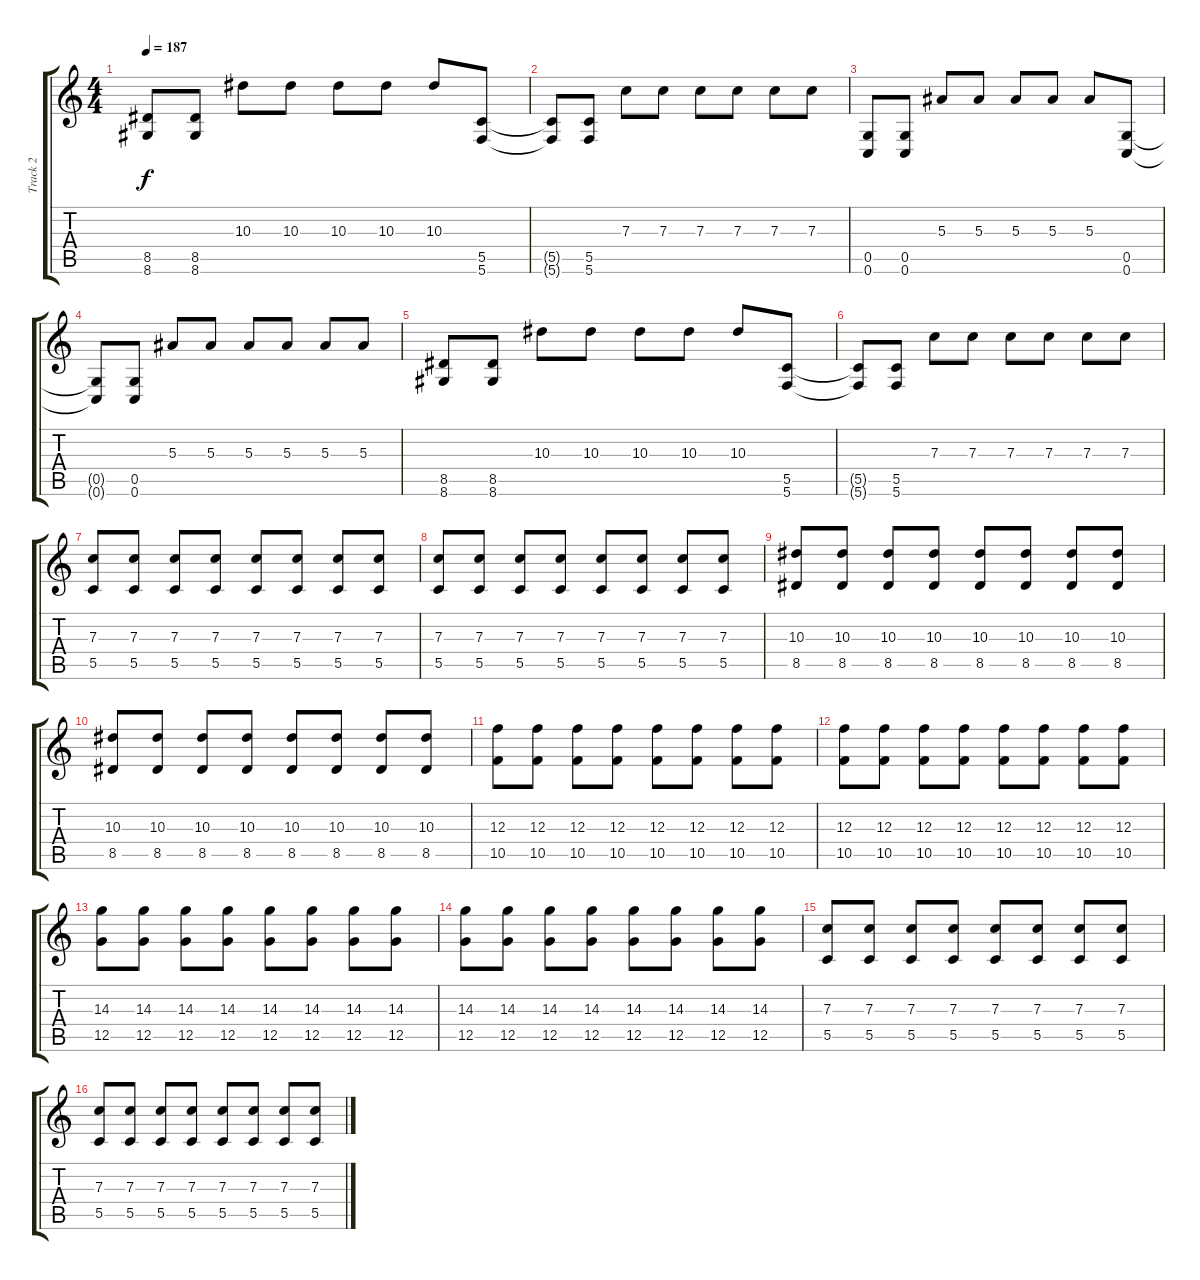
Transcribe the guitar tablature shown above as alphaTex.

\track ("Track 2" "Track 2") {instrument distortionguitar}
\staff {score tabs}
\tuning (D4 A3 F3 C3 G2 C2) {hide}
\ts (4 4)
\tempo 187
\clef g2
\ks c
(8.5 8.6).8{dy f} (8.5 8.6).8 10.3.8 10.3.8 10.3.8 10.3.8 10.3.8 (5.5 5.6).8 |
(5.5{t} 5.6{t}).8 (5.5 5.6).8 7.3.8 7.3.8 7.3.8 7.3.8 7.3.8 7.3.8 |
(0.5 0.6).8 (0.5 0.6).8 5.3.8 5.3.8 5.3.8 5.3.8 5.3.8 (0.5 0.6).8 |
(0.5{t} 0.6{t}).8 (0.5 0.6).8 5.3.8 5.3.8 5.3.8 5.3.8 5.3.8 5.3.8 |
(8.5 8.6).8 (8.5 8.6).8 10.3.8 10.3.8 10.3.8 10.3.8 10.3.8 (5.5 5.6).8 |
(5.5{t} 5.6{t}).8 (5.5 5.6).8 7.3.8 7.3.8 7.3.8 7.3.8 7.3.8 7.3.8 |
(7.3 5.5).8 (7.3 5.5).8 (7.3 5.5).8 (7.3 5.5).8 (7.3 5.5).8 (7.3 5.5).8 (7.3 5.5).8 (7.3 5.5).8 |
(7.3 5.5).8 (7.3 5.5).8 (7.3 5.5).8 (7.3 5.5).8 (7.3 5.5).8 (7.3 5.5).8 (7.3 5.5).8 (7.3 5.5).8 |
(10.3 8.5).8 (10.3 8.5).8 (10.3 8.5).8 (10.3 8.5).8 (10.3 8.5).8 (10.3 8.5).8 (10.3 8.5).8 (10.3 8.5).8 |
(10.3 8.5).8 (10.3 8.5).8 (10.3 8.5).8 (10.3 8.5).8 (10.3 8.5).8 (10.3 8.5).8 (10.3 8.5).8 (10.3 8.5).8 |
(12.3 10.5).8 (12.3 10.5).8 (12.3 10.5).8 (12.3 10.5).8 (12.3 10.5).8 (12.3 10.5).8 (12.3 10.5).8 (12.3 10.5).8 |
(12.3 10.5).8 (12.3 10.5).8 (12.3 10.5).8 (12.3 10.5).8 (12.3 10.5).8 (12.3 10.5).8 (12.3 10.5).8 (12.3 10.5).8 |
(14.3 12.5).8 (14.3 12.5).8 (14.3 12.5).8 (14.3 12.5).8 (14.3 12.5).8 (14.3 12.5).8 (14.3 12.5).8 (14.3 12.5).8 |
(14.3 12.5).8 (14.3 12.5).8 (14.3 12.5).8 (14.3 12.5).8 (14.3 12.5).8 (14.3 12.5).8 (14.3 12.5).8 (14.3 12.5).8 |
(7.3 5.5).8 (7.3 5.5).8 (7.3 5.5).8 (7.3 5.5).8 (7.3 5.5).8 (7.3 5.5).8 (7.3 5.5).8 (7.3 5.5).8 |
(7.3 5.5).8 (7.3 5.5).8 (7.3 5.5).8 (7.3 5.5).8 (7.3 5.5).8 (7.3 5.5).8 (7.3 5.5).8 (7.3 5.5).8
